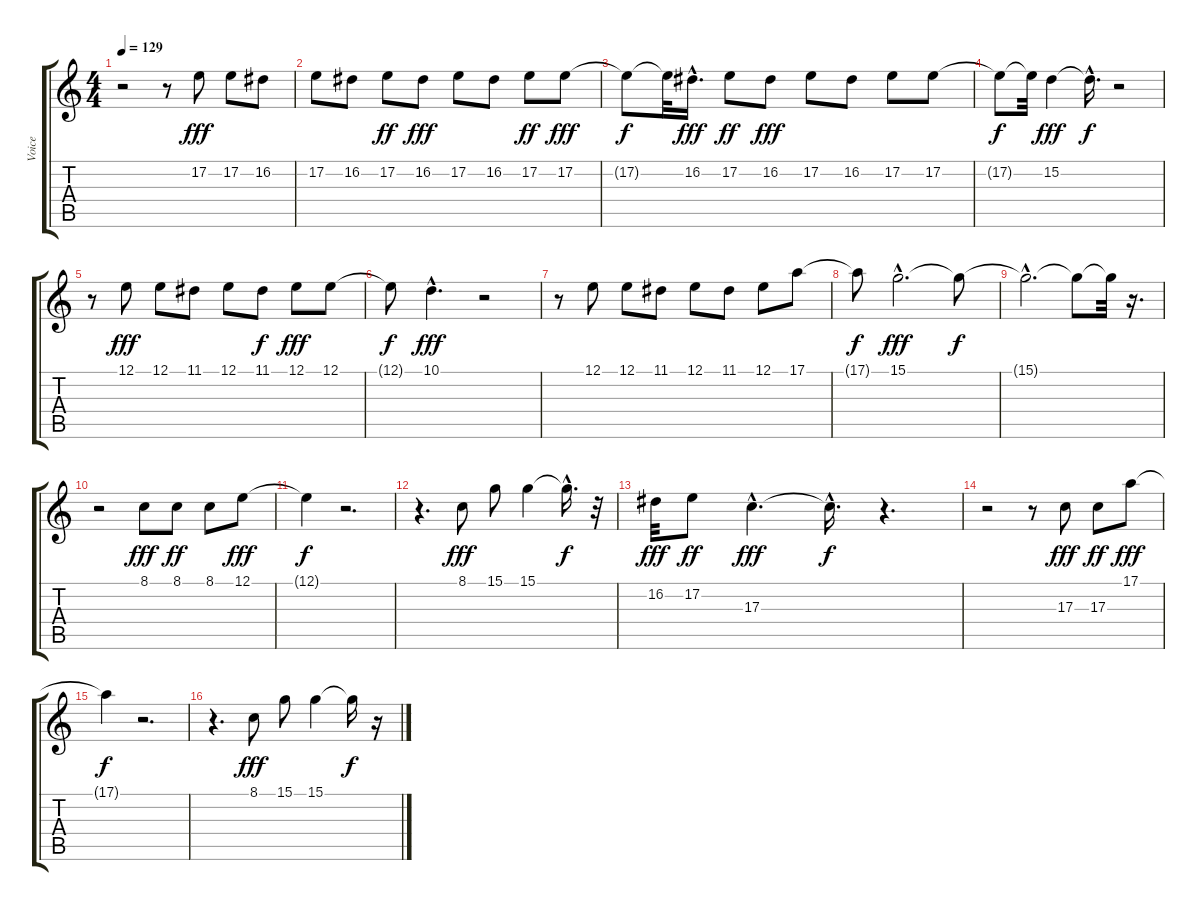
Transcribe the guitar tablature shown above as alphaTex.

\track ("Voice" "Voice") {instrument lead2sawtooth}
\staff {score tabs}
\tuning (E4 B3 G3 D3 A2 E2) {hide}
\ts (4 4)
\tempo 129
\clef g2
\ks c
r.2{dy fff} r.8 17.2.8 17.2.8 16.2.8 |
17.2.8 16.2.8 17.2.8{dy ff} 16.2.8{dy fff} 17.2.8 16.2.8 17.2.8{dy ff} 17.2.8{dy fff} |
17.2{t}.8{dy f} 17.2{t}.32 16.2{hac}.16{d dy fff} 17.2.8{dy ff} 16.2.8{dy fff} 17.2.8 16.2.8 17.2.8 17.2.8 |
17.2{t}.8{dy f} 17.2{t}.32 15.2.4{dy fff} 15.2{hac t}.16{d dy f} r.2 |
r.8 12.1.8{dy fff} 12.1.8 11.1.8 12.1.8 11.1.8{dy f} 12.1.8{dy fff} 12.1.8 |
12.1{t}.8{dy f} 10.1{hac}.4{d dy fff} r.2 |
r.8 12.1.8 12.1.8 11.1.8 12.1.8 11.1.8 12.1.8 17.1.8 |
17.1{t}.8{dy f} 15.1{hac}.2{d dy fff} 15.1{t}.8{dy f} |
15.1{hac t}.2{d} 15.1{t}.8 15.1{t}.32 r.16{d} |
r.2 8.1.8{dy fff} 8.1.8{dy ff} 8.1.8 12.1.8{dy fff} |
12.1{t}.4{dy f} r.2{d} |
r.4{d} 8.1.8{dy fff} 15.1.8 15.1.4 15.1{hac t}.16{d dy f} r.32 |
16.2.32{dy fff} 17.2.8{dy ff} 17.3{hac}.4{d dy fff} 17.3{hac t}.16{d dy f} r.4{d} |
r.2 r.8 17.3.8{dy fff} 17.3.8{dy ff} 17.1.8{dy fff} |
17.1{t}.4{dy f} r.2{d} |
r.4{d} 8.1.8{dy fff} 15.1.8 15.1.4 15.1{t}.16{dy f} r.16
